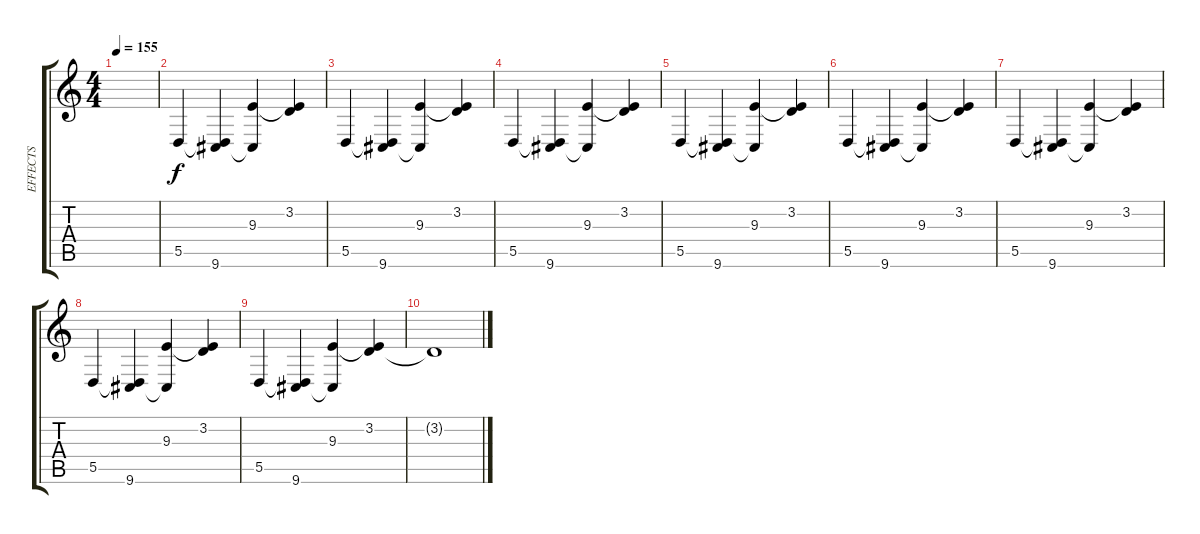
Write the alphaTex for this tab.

\track ("EFFECTS" "EFFECTS") {instrument fx6goblins}
\staff {score tabs}
\tuning (E4 B3 G3 D3 A2 E2) {hide}
\ts (4 4)
\tempo 155
\clef g2
\ks c
|
5.5.4{dy f volume 4} (5.5{t} 9.6).4 (9.3 9.6{t}).4 (3.2 9.3{t}).4 |
5.5.4 (5.5{t} 9.6).4 (9.3 9.6{t}).4 (3.2 9.3{t}).4 |
5.5.4 (5.5{t} 9.6).4 (9.3 9.6{t}).4 (3.2 9.3{t}).4 |
5.5.4 (5.5{t} 9.6).4 (9.3 9.6{t}).4 (3.2 9.3{t}).4 |
5.5.4 (5.5{t} 9.6).4 (9.3 9.6{t}).4 (3.2 9.3{t}).4 |
5.5.4 (5.5{t} 9.6).4 (9.3 9.6{t}).4 (3.2 9.3{t}).4 |
5.5.4 (5.5{t} 9.6).4 (9.3 9.6{t}).4 (3.2 9.3{t}).4 |
5.5.4 (5.5{t} 9.6).4 (9.3 9.6{t}).4 (3.2 9.3{t}).4 |
3.2{t}.1
